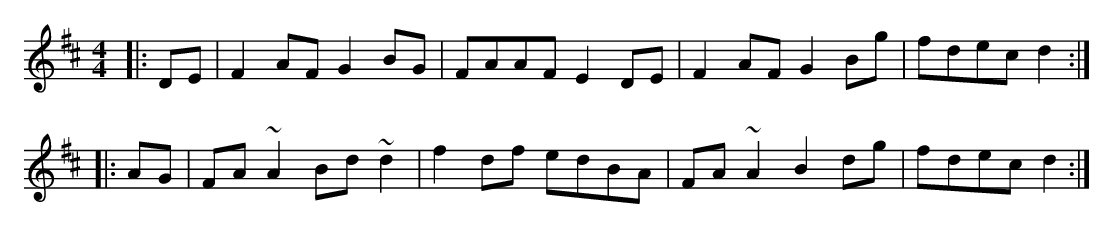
X:1
M:4/4
K:D
|:DE|F2AF G2BG|FAAF E2DE|F2AF G2Bg|fdecd2:|
|:AG|FA~A2 Bd~d2|f2df edBA| FA~A2 B2dg|fdec d2:|
